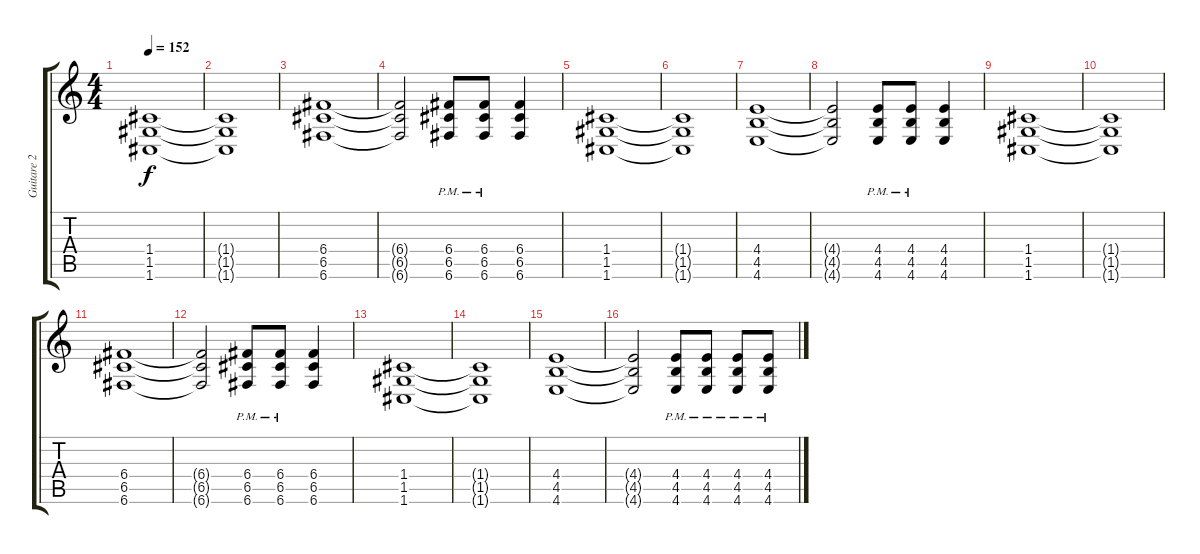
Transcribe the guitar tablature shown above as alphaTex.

\track ("Guitare 2" "Guitare 2") {instrument overdrivenguitar}
\staff {score tabs}
\tuning (Eb4 C4 G3 C3 G2 C2) {hide}
\ts (4 4)
\section ("" "")
\tempo 152
\clef g2
\ks c
(1.4 1.5 1.6).1{dy f} |
(1.4{t} 1.5{t} 1.6{t}).1 |
(6.4 6.5 6.6).1 |
(6.4{t} 6.5{t} 6.6{t}).2 (6.4{pm} 6.5{pm} 6.6{pm}).8 (6.4{pm} 6.5{pm} 6.6{pm}).8 (6.4 6.5 6.6).4 |
(1.4 1.5 1.6).1 |
(1.4{t} 1.5{t} 1.6{t}).1 |
(4.4 4.5 4.6).1 |
(4.4{t} 4.5{t} 4.6{t}).2 (4.4{pm} 4.5{pm} 4.6{pm}).8 (4.4{pm} 4.5{pm} 4.6{pm}).8 (4.4 4.5 4.6).4 |
(1.4 1.5 1.6).1 |
(1.4{t} 1.5{t} 1.6{t}).1 |
(6.4 6.5 6.6).1 |
(6.4{t} 6.5{t} 6.6{t}).2 (6.4{pm} 6.5{pm} 6.6{pm}).8 (6.4{pm} 6.5{pm} 6.6{pm}).8 (6.4 6.5 6.6).4 |
(1.4 1.5 1.6).1 |
(1.4{t} 1.5{t} 1.6{t}).1 |
(4.4 4.5 4.6).1 |
(4.4{t} 4.5{t} 4.6{t}).2 (4.4{pm} 4.5{pm} 4.6{pm}).8 (4.4{pm} 4.5{pm} 4.6{pm}).8 (4.4{pm} 4.5{pm} 4.6{pm}).8 (4.4{pm} 4.5{pm} 4.6{pm}).8
